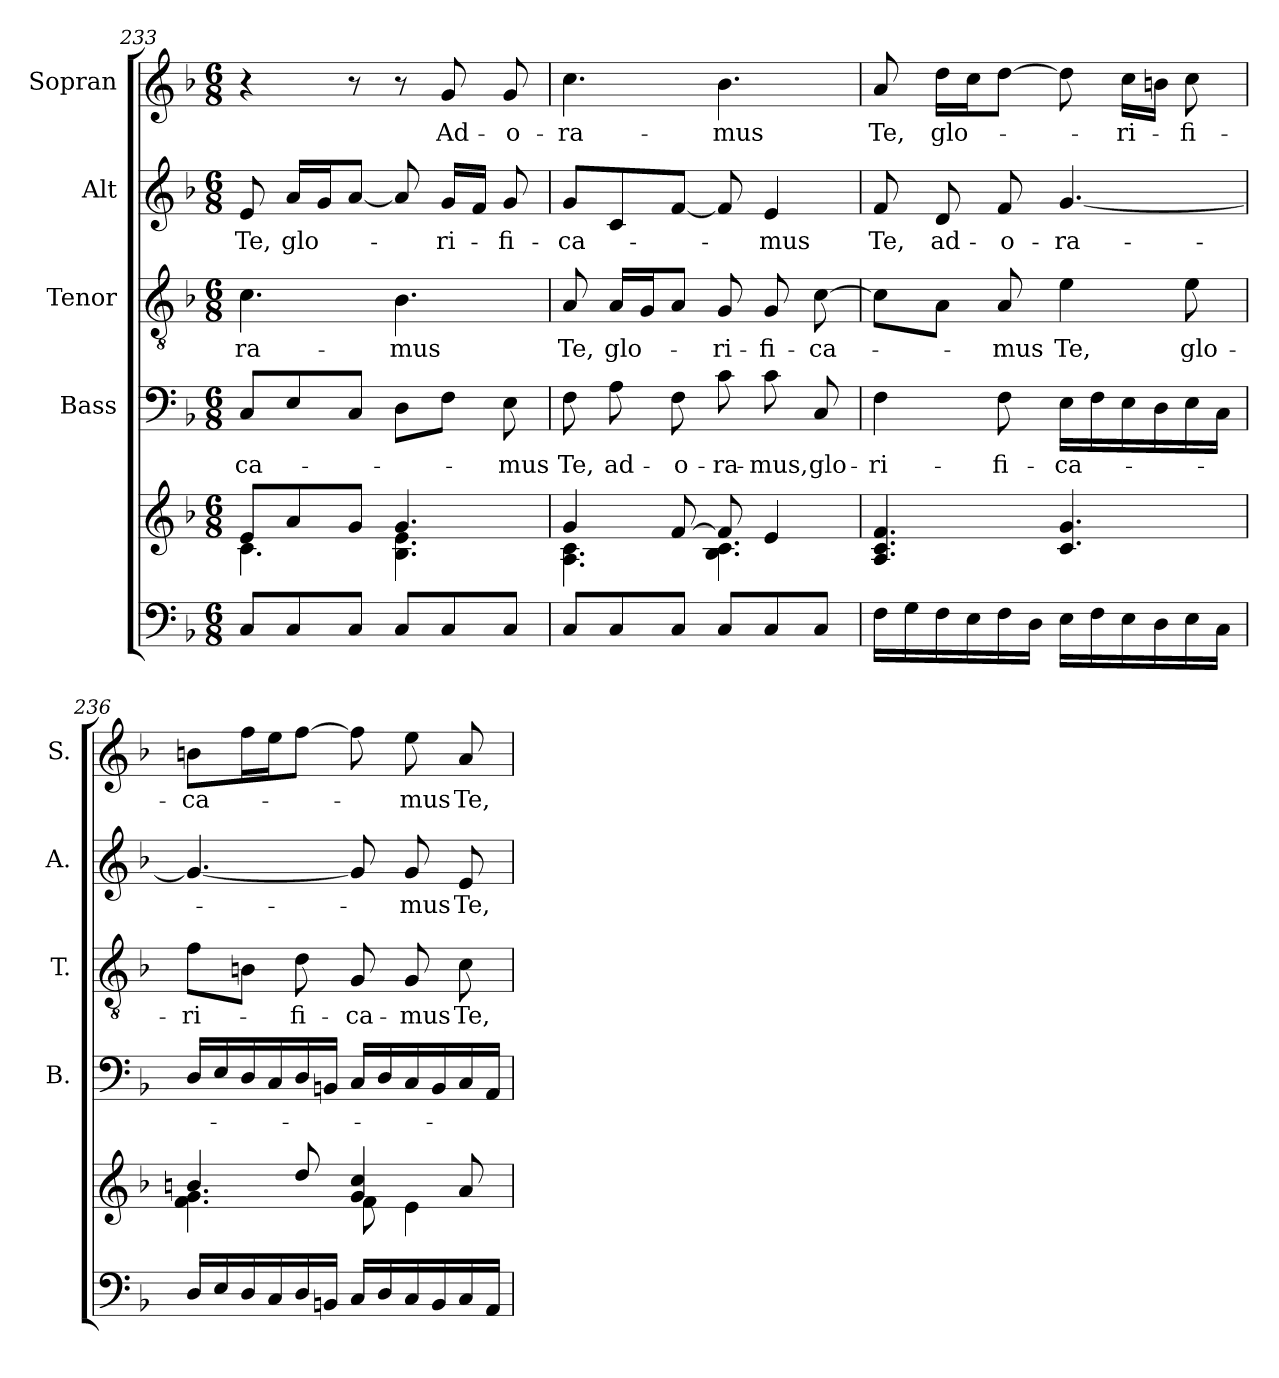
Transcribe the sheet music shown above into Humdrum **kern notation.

**kern	**kern	**kern	**text	**kern	**text	**kern	**text	**kern	**text
*part5	*part5	*part4	*part4	*part3	*part3	*part2	*part2	*part1	*part1
*staff6	*staff5	*staff4	*staff4	*staff3	*staff3	*staff2	*staff2	*staff1	*staff1
*	*	*I"Bass	*	*I"Tenor	*	*I"Alt	*	*I"Sopran	*
*	*	*I'B.	*	*I'T.	*	*I'A.	*	*I'S.	*
!!LO:PB:g=z
*clefF4	*clefG2	*clefF4	*	*clefGv2	*	*clefG2	*	*clefG2	*
*k[b-]	*k[b-]	*k[b-]	*	*k[b-]	*	*k[b-]	*	*k[b-]	*
*F:	*F:	*F:	*	*F:	*	*F:	*	*F:	*
*M6/8	*M6/8	*M6/8	*	*M6/8	*	*M6/8	*	*M6/8	*
=233	=233	=233	=233	=233	=233	=233	=233	=233	=233
*	*^	*	*	*	*	*	*	*	*
!	!	!	!	!LO:LY:b	!	!LO:LY:b	!	!LO:LY:b	!	!
8C/L	8e/L	4.c\	8C/L	-ca-	4.c\	-ra-	8e/	Te,	4r	.
!	!	!	!	!	!	!	!	!LO:LY:b	!	!
8C/	8a/	.	8E/	.	.	.	16a/LL	glo-	.	.
.	.	.	.	.	.	.	16g/J	.	.	.
8C/J	8g/J	.	8C/J	.	.	.	[8a/J	.	8r	.
!	!	!	!	!	!	!LO:LY:b	!	!	!	!
8C/L	4.g/	4.B-\ 4.e\	8D\L	.	4.B-\	-mus	8a/]	.	8r	.
!	!	!	!	!	!	!	!	!LO:LY:b	!	!LO:LY:b
8C/	.	.	8F\J	.	.	.	16g/LL	-ri-	8g/	Ad-
.	.	.	.	.	.	.	16f/JJ	.	.	.
!	!	!	!	!LO:LY:b	!	!	!	!LO:LY:b	!	!LO:LY:b
8C/J	.	.	8E\	-mus	.	.	8g/	-fi-	8g/	-o-
=234	=234	=234	=234	=234	=234	=234	=234	=234	=234	=234
!	!	!	!	!LO:LY:b	!	!LO:LY:b	!	!LO:LY:b	!	!LO:LY:b
8C/L	4g/	4.A\ 4.c\	8F\	Te,	8A/	Te,	8g/L	-ca-	4.cc\	-ra-
!	!	!	!	!LO:LY:b	!	!LO:LY:b	!	!	!	!
8C/	.	.	8A\	ad-	16A/LL	glo-	8c/	.	.	.
.	.	.	.	.	16G/J	.	.	.	.	.
!	!	!	!	!LO:LY:b	!	!	!	!	!	!
8C/J	[>8f/	.	8F\	-o-	8A/J	.	[8f/J	.	.	.
!	!	!	!	!LO:LY:b	!	!LO:LY:b	!	!	!	!LO:LY:b
8C/L	8f/]	4.B-\ 4.c\	8c\	-ra-	8G/	-ri-	8f/]	.	4.b-\	-mus
!	!	!	!	!LO:LY:b	!	!LO:LY:b	!	!LO:LY:b	!	!
8C/	4e/	.	8c\	-mus,	8G/	-fi-	4e/	-mus	.	.
!	!	!	!	!LO:LY:b	!	!LO:LY:b	!	!	!	!
8C/J	.	.	8C/	glo-	[8c\	-ca-	.	.	.	.
*	*v	*v	*	*	*	*	*	*	*	*
=235	=235	=235	=235	=235	=235	=235	=235	=235	=235
!	!	!	!LO:LY:b	!	!	!	!LO:LY:b	!	!LO:LY:b
16F\LL	4.A/ 4.c/ 4.f/	4F\	-ri-	8c\L]	.	8f/	Te,	8a/	Te,
16G\	.	.	.	.	.	.	.	.	.
!	!	!	!	!	!	!	!LO:LY:b	!	!LO:LY:b
16F\	.	.	.	8A\J	.	8d/	ad-	16dd\LL	glo-
16E\	.	.	.	.	.	.	.	16cc\J	.
!	!	!	!LO:LY:b	!	!LO:LY:b	!	!LO:LY:b	!	!
16F\	.	8F\	-fi-	8A/	-mus	8f/	-o-	[8dd\J	.
16D\JJ	.	.	.	.	.	.	.	.	.
!	!	!	!LO:LY:b	!	!LO:LY:b	!	!LO:LY:b	!	!
16E\LL	4.c/ 4.g/	16E\LL	-ca-	4e\	Te,	[4.g/	-ra-	8dd\]	.
16F\	.	16F\	.	.	.	.	.	.	.
!	!	!	!	!	!	!	!	!	!LO:LY:b
16E\	.	16E\	.	.	.	.	.	16cc\LL	-ri-
16D\	.	16D\	.	.	.	.	.	16bn\JJ	.
!	!	!	!	!	!LO:LY:b	!	!	!	!LO:LY:b
16E\	.	16E\	.	8e\	glo-	.	.	8cc\	-fi-
16C\JJ	.	16C\JJ	.	.	.	.	.	.	.
!!LO:LB:g=z
=236	=236	=236	=236	=236	=236	=236	=236	=236	=236
*	*^	*	*	*	*	*	*	*	*
!	!	!	!	!	!	!LO:LY:b	!	!	!	!LO:LY:b
16D/LL	4bn/	4.f\ 4.g\	16D/LL	.	8f\L	-ri-	4.g/_	.	8bn\L	-ca-
16E/	.	.	16E/	.	.	.	.	.	.	.
16D/	.	.	16D/	.	8Bn\J	.	.	.	16ff\L	.
16C/	.	.	16C/	.	.	.	.	.	16ee\J	.
!	!	!	!	!	!	!LO:LY:b	!	!	!	!
16D/	8dd/	.	16D/	.	8d\	-fi-	.	.	[8ff\J	.
16BBn/JJ	.	.	16BBn/JJ	.	.	.	.	.	.	.
!	!	!	!	!	!	!LO:LY:b	!	!	!	!
16C/LL	4g/ 4cc/	8f\	16C/LL	.	8G/	-ca-	8g/]	.	8ff\]	.
16D/	.	.	16D/	.	.	.	.	.	.	.
!	!	!	!	!	!	!LO:LY:b	!	!LO:LY:b	!	!LO:LY:b
16C/	.	4e\	16C/	.	8G/	-mus	8g/	-mus	8ee\	-mus
16BB/	.	.	16BB/	.	.	.	.	.	.	.
!	!	!	!	!	!	!LO:LY:b	!	!LO:LY:b	!	!LO:LY:b
16C/	8a/	.	16C/	.	8c\	Te,	8e/	Te,	8a/	Te,
16AA/JJ	.	.	16AA/JJ	.	.	.	.	.	.	.
*	*v	*v	*	*	*	*	*	*	*	*
=	=	=	=	=	=	=	=	=	=
*-	*-	*-	*-	*-	*-	*-	*-	*-	*-
